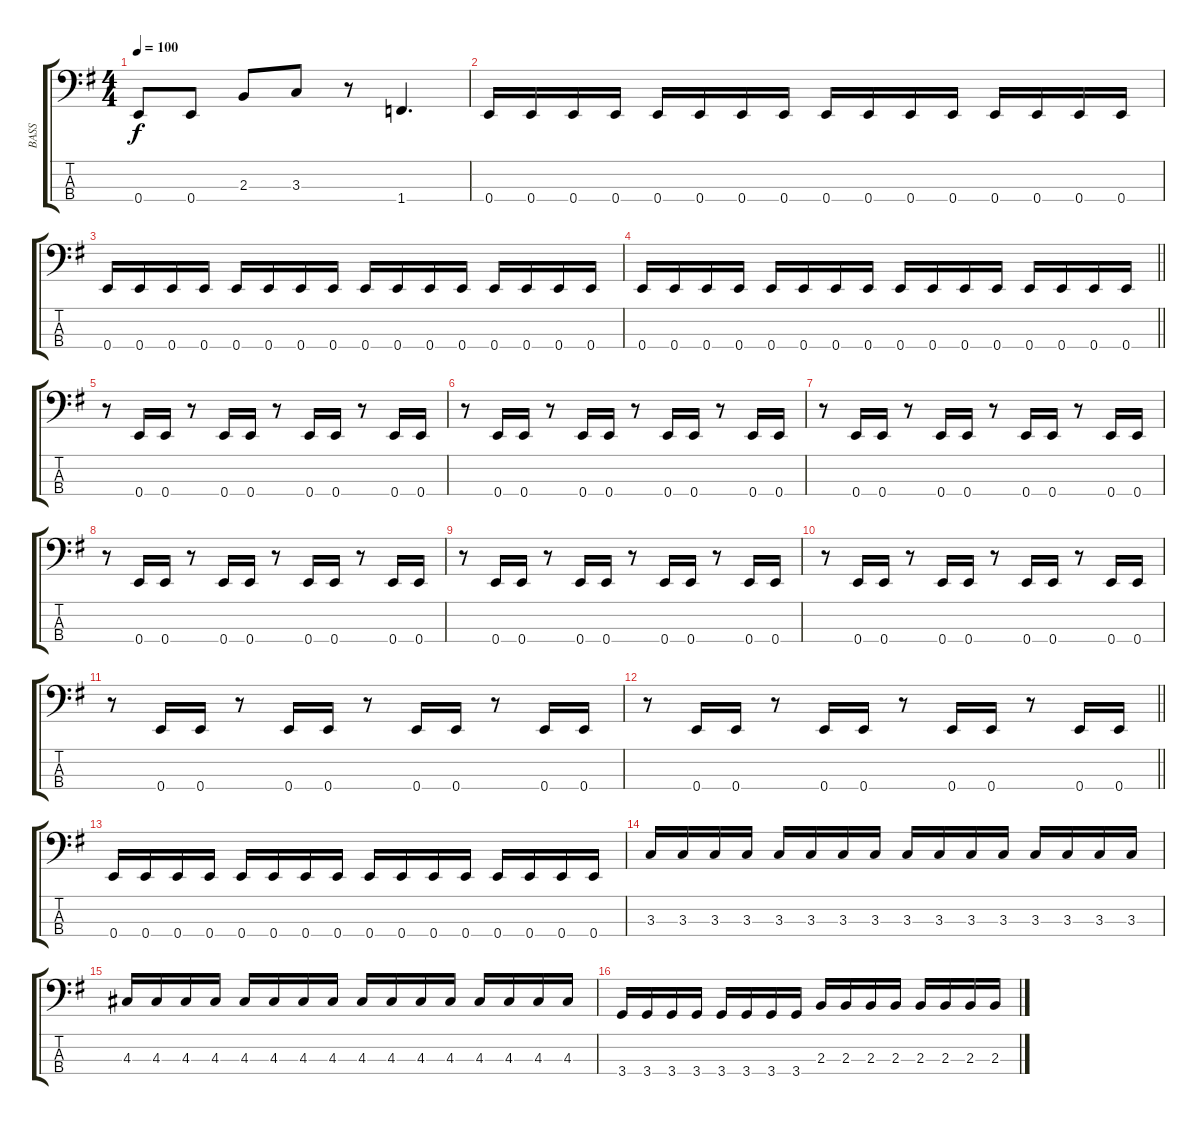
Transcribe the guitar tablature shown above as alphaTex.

\track ("BASS" "BASS") {instrument electricbassfinger}
\staff {score tabs}
\tuning (G2 D2 A1 E1) {hide}
\ts (4 4)
\tempo 100
\clef f4
\ks eminor
0.4.8{dy f} 0.4.8 2.3.8 3.3.8 r.8 1.4.4{d} |
0.4.16 0.4.16 0.4.16 0.4.16 0.4.16 0.4.16 0.4.16 0.4.16 0.4.16 0.4.16 0.4.16 0.4.16 0.4.16 0.4.16 0.4.16 0.4.16 |
0.4.16 0.4.16 0.4.16 0.4.16 0.4.16 0.4.16 0.4.16 0.4.16 0.4.16 0.4.16 0.4.16 0.4.16 0.4.16 0.4.16 0.4.16 0.4.16 |
\barLineRight lightlight
0.4.16 0.4.16 0.4.16 0.4.16 0.4.16 0.4.16 0.4.16 0.4.16 0.4.16 0.4.16 0.4.16 0.4.16 0.4.16 0.4.16 0.4.16 0.4.16 |
r.8 0.4.16 0.4.16 r.8 0.4.16 0.4.16 r.8 0.4.16 0.4.16 r.8 0.4.16 0.4.16 |
r.8 0.4.16 0.4.16 r.8 0.4.16 0.4.16 r.8 0.4.16 0.4.16 r.8 0.4.16 0.4.16 |
r.8 0.4.16 0.4.16 r.8 0.4.16 0.4.16 r.8 0.4.16 0.4.16 r.8 0.4.16 0.4.16 |
r.8 0.4.16 0.4.16 r.8 0.4.16 0.4.16 r.8 0.4.16 0.4.16 r.8 0.4.16 0.4.16 |
r.8 0.4.16 0.4.16 r.8 0.4.16 0.4.16 r.8 0.4.16 0.4.16 r.8 0.4.16 0.4.16 |
r.8 0.4.16 0.4.16 r.8 0.4.16 0.4.16 r.8 0.4.16 0.4.16 r.8 0.4.16 0.4.16 |
r.8 0.4.16 0.4.16 r.8 0.4.16 0.4.16 r.8 0.4.16 0.4.16 r.8 0.4.16 0.4.16 |
\barLineRight lightlight
r.8 0.4.16 0.4.16 r.8 0.4.16 0.4.16 r.8 0.4.16 0.4.16 r.8 0.4.16 0.4.16 |
0.4.16 0.4.16 0.4.16 0.4.16 0.4.16 0.4.16 0.4.16 0.4.16 0.4.16 0.4.16 0.4.16 0.4.16 0.4.16 0.4.16 0.4.16 0.4.16 |
3.3.16 3.3.16 3.3.16 3.3.16 3.3.16 3.3.16 3.3.16 3.3.16 3.3.16 3.3.16 3.3.16 3.3.16 3.3.16 3.3.16 3.3.16 3.3.16 |
4.3.16 4.3.16 4.3.16 4.3.16 4.3.16 4.3.16 4.3.16 4.3.16 4.3.16 4.3.16 4.3.16 4.3.16 4.3.16 4.3.16 4.3.16 4.3.16 |
3.4.16 3.4.16 3.4.16 3.4.16 3.4.16 3.4.16 3.4.16 3.4.16 2.3.16 2.3.16 2.3.16 2.3.16 2.3.16 2.3.16 2.3.16 2.3.16{txt ""}
